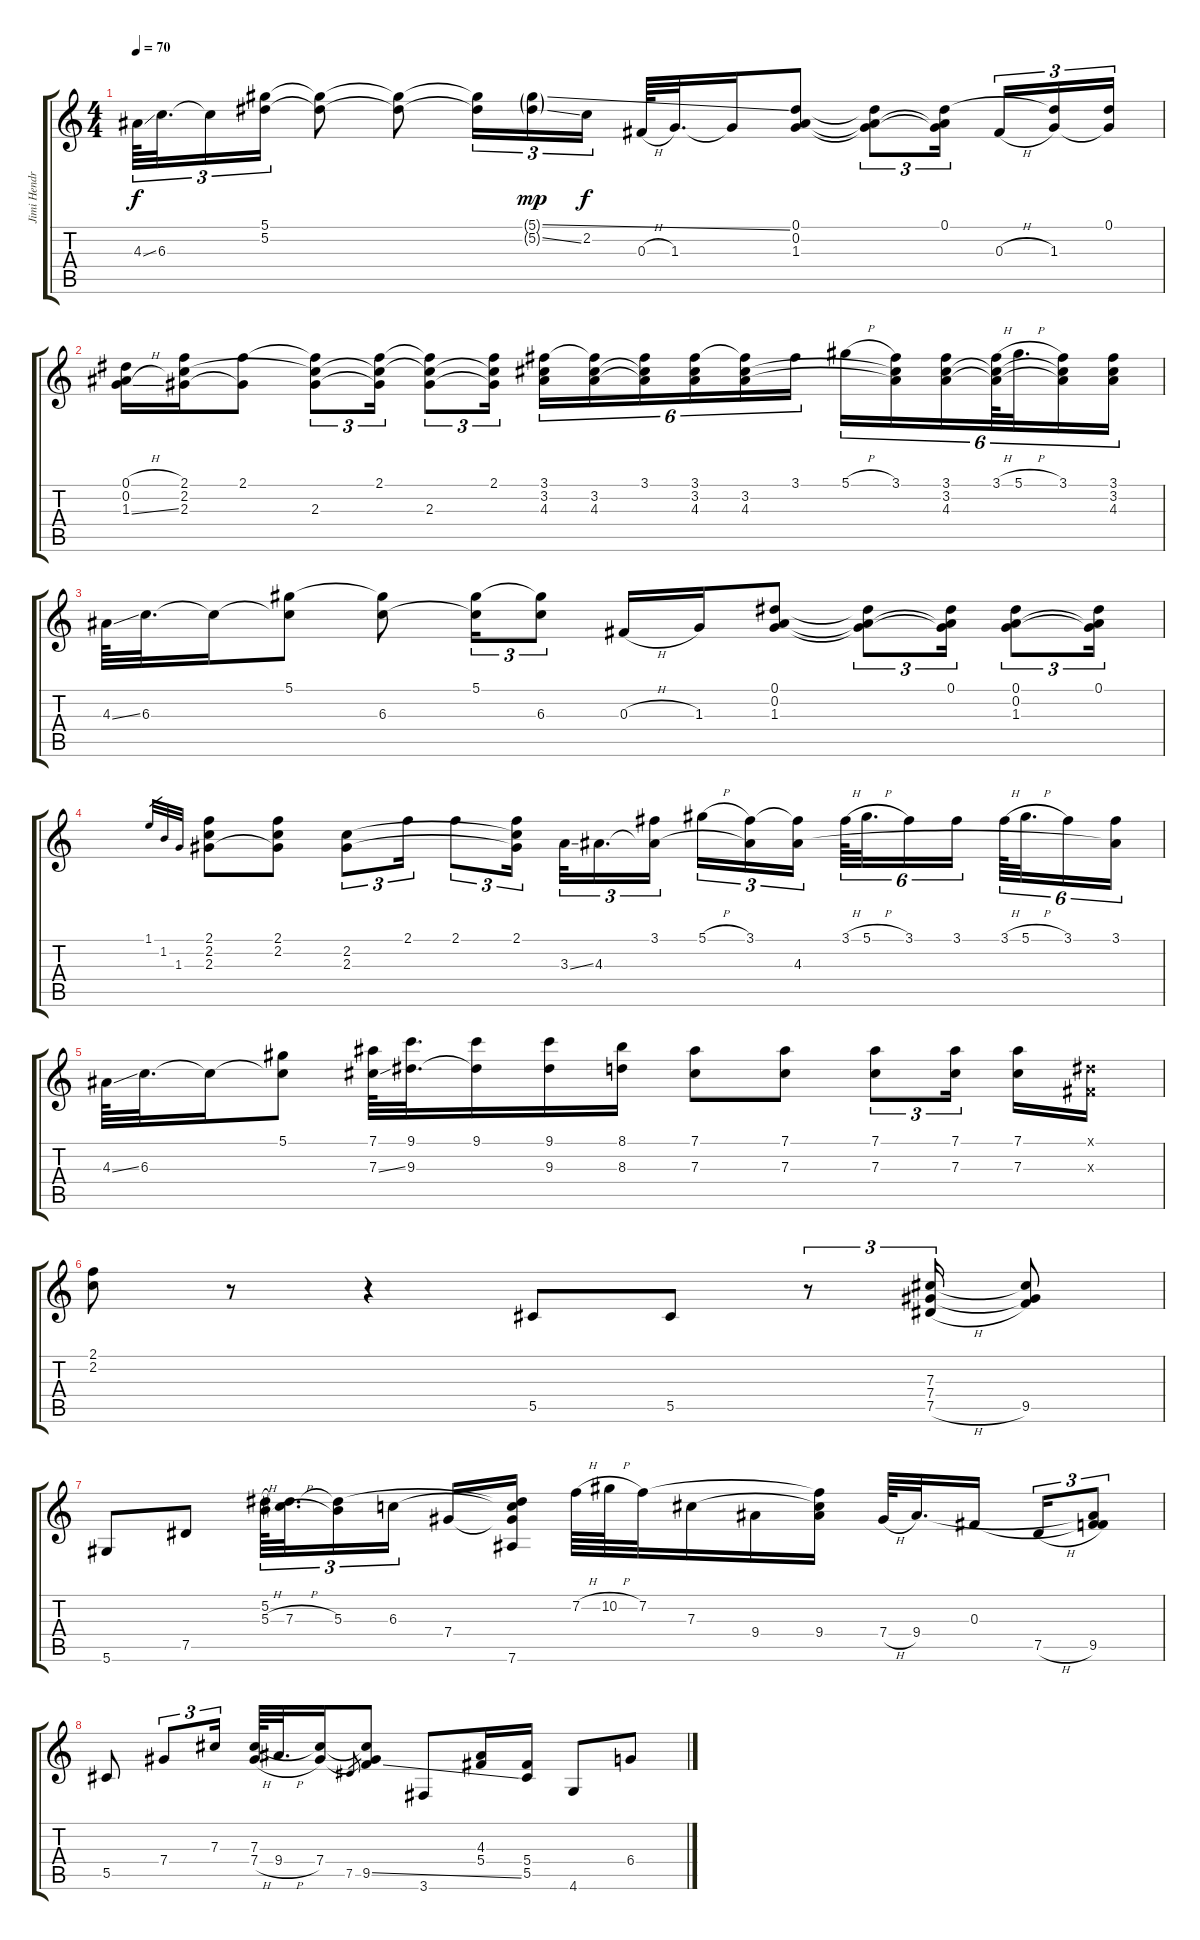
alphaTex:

\track ("Jimi Hendrix Rhythm" "Jimi Hendr") {instrument acousticguitarnylon}
\staff {score tabs}
\tuning (Eb4 Bb3 Gb3 Db3 Ab2 Eb2) {hide}
\ts (4 4)
\tempo 70
\clef g2
\ks c
4.3{ss}.64{tu (3 2) dy f} 6.3.32{d tu (3 2)} 6.3{t}.16{tu (3 2)} (5.1 5.2).16{tu (3 2)} (5.1{t} 5.2{t}).8 (5.1{t} 5.2{t}).8 (5.1{t} 5.2{t}).16{tu (3 2)} (5.1{ss g} 5.2{ss g}).16{tu (3 2) dy mp} 2.2.16{tu (3 2) dy f} 0.3{h}.64 1.3.32{d} 1.3{t}.16 (0.1 0.2 1.3).8 (0.1{t} 0.2{t} 1.3{t}).8{tu (3 2)} (0.1 0.2{t} 1.3{t}).16{tu (3 2)} 0.3{h}.16{tu (3 2)} (0.1{t} 1.3).16{tu (3 2)} (0.1 1.3{t}).16{tu (3 2)} |
(0.1{h} 0.2{h} 1.3{ss}).16 (2.1 2.2 2.3).16 (2.1 2.3{t}).8 (2.1{t} 2.2{t} 2.3).8{tu (3 2)} (2.1 2.2{t} 2.3{t}).16{tu (3 2)} (2.1{t} 2.2{t} 2.3).8{tu (3 2)} (2.1 2.2{t} 2.3{t}).16{tu (3 2)} (3.1 3.2 4.3).16{tu (6 4)} (3.1{t} 3.2 4.3).16{tu (6 4)} (3.1 3.2{t} 4.3{t}).16{tu (6 4)} (3.1 3.2 4.3).16{tu (6 4)} (3.1{t} 3.2 4.3).16{tu (6 4)} 3.1.16{tu (6 4)} 5.1{h}.16{tu (6 4)} (3.1 3.2{t} 4.3{t}).16{tu (6 4)} (3.1 3.2 4.3).16{tu (6 4)} (3.1{h} 3.2{t} 4.3{t}).64{tu (6 4)} 5.1{h}.32{d tu (6 4)} (3.1 3.2{t} 4.3{t}).16{tu (6 4)} (3.1 3.2 4.3).16{tu (6 4)} |
4.3{ss}.64 6.3.32{d} 6.3{t}.16 (5.1 6.3{t}).8 (5.1{t} 6.3).8 (5.1 6.3{t}).16{tu (3 2)} (5.1{t} 6.3).8{tu (3 2)} 0.3{h}.16 1.3.16 (0.1 0.2 1.3).8 (0.1{t} 0.2{t} 1.3{t}).8{tu (3 2)} (0.1 0.2{t} 1.3{t}).16{tu (3 2)} (0.1 0.2 1.3).8{tu (3 2)} (0.1 0.2{t} 1.3{t}).16{tu (3 2)} |
1.1.32{gr} 1.2.32{gr} 1.3.32{gr} (2.1 2.2 2.3).8 (2.1 2.2 2.3{t}).8 (2.2 2.3).8{tu (3 2)} 2.1.16{tu (3 2)} 2.1.8{tu (3 2)} (2.1 2.2{t} 2.3{t}).16{tu (3 2)} 3.3{ss}.32{tu (3 2)} 4.3.16{d tu (3 2)} (3.1 4.3{t}).16{tu (3 2)} 5.1{h}.16{tu (3 2)} (3.1 4.3{t}).16{tu (3 2)} (3.1{t} 4.3).16{tu (3 2)} 3.1{h}.64{tu (6 4)} 5.1{h}.32{d tu (6 4)} 3.1.16{tu (6 4)} 3.1.16{tu (6 4)} 3.1{h}.64{tu (6 4)} 5.1{h}.32{d tu (6 4)} 3.1.16{tu (6 4)} (3.1 4.3{t}).16{tu (6 4)} |
4.3{ss}.64 6.3.32{d} 6.3{t}.16 (5.1 6.3{t}).8 (7.1 7.3{ss}).64 (9.1 9.3).32{d} (9.1 9.3{t}).16 (9.1 9.3).16 (8.1 8.3).16 (7.1 7.3).8 (7.1 7.3).8 (7.1 7.3).8{tu (3 2)} (7.1 7.3).16{tu (3 2)} (7.1 7.3).16 (0.1{x} 0.3{x}).16 |
(2.1 2.2).8 r.8 r.4 5.5.8 5.5.8 r.8{tu (3 2)} (7.3 7.4 7.5{h}).16{tu (3 2)} (7.3{t} 7.4{t} 9.5).8 |
5.6.8 7.5.8 (5.2 5.3{h}).64{tu (3 2)} (5.2{t} 7.3{h}).32{d tu (3 2)} (5.2{t} 5.3).16{tu (3 2)} 6.3.16{tu (3 2)} 7.4.16 (5.2{t} 6.3{t} 7.4{t} 7.6).16 7.2{h}.64 10.2{h}.64 7.2.32 7.3.16 9.4.16 (7.2{t} 7.3{t} 9.4).16 7.4{h}.64 9.4.32{d} 0.3.16 7.5{h}.16{tu (3 2)} (0.3{t} 9.4{t} 9.5).8{tu (3 2)} |
5.5.8 7.4.8{tu (3 2)} 7.3.16{tu (3 2)} (7.3 7.4{h}).64 9.4{h}.32{d} (7.3{t} 7.4).16 7.5.8{gr} (7.3{t} 7.4{t} 9.5{ss}).8 3.6.8 (4.3 5.4).16 (5.4 5.5).16 4.6.8 6.4.8
